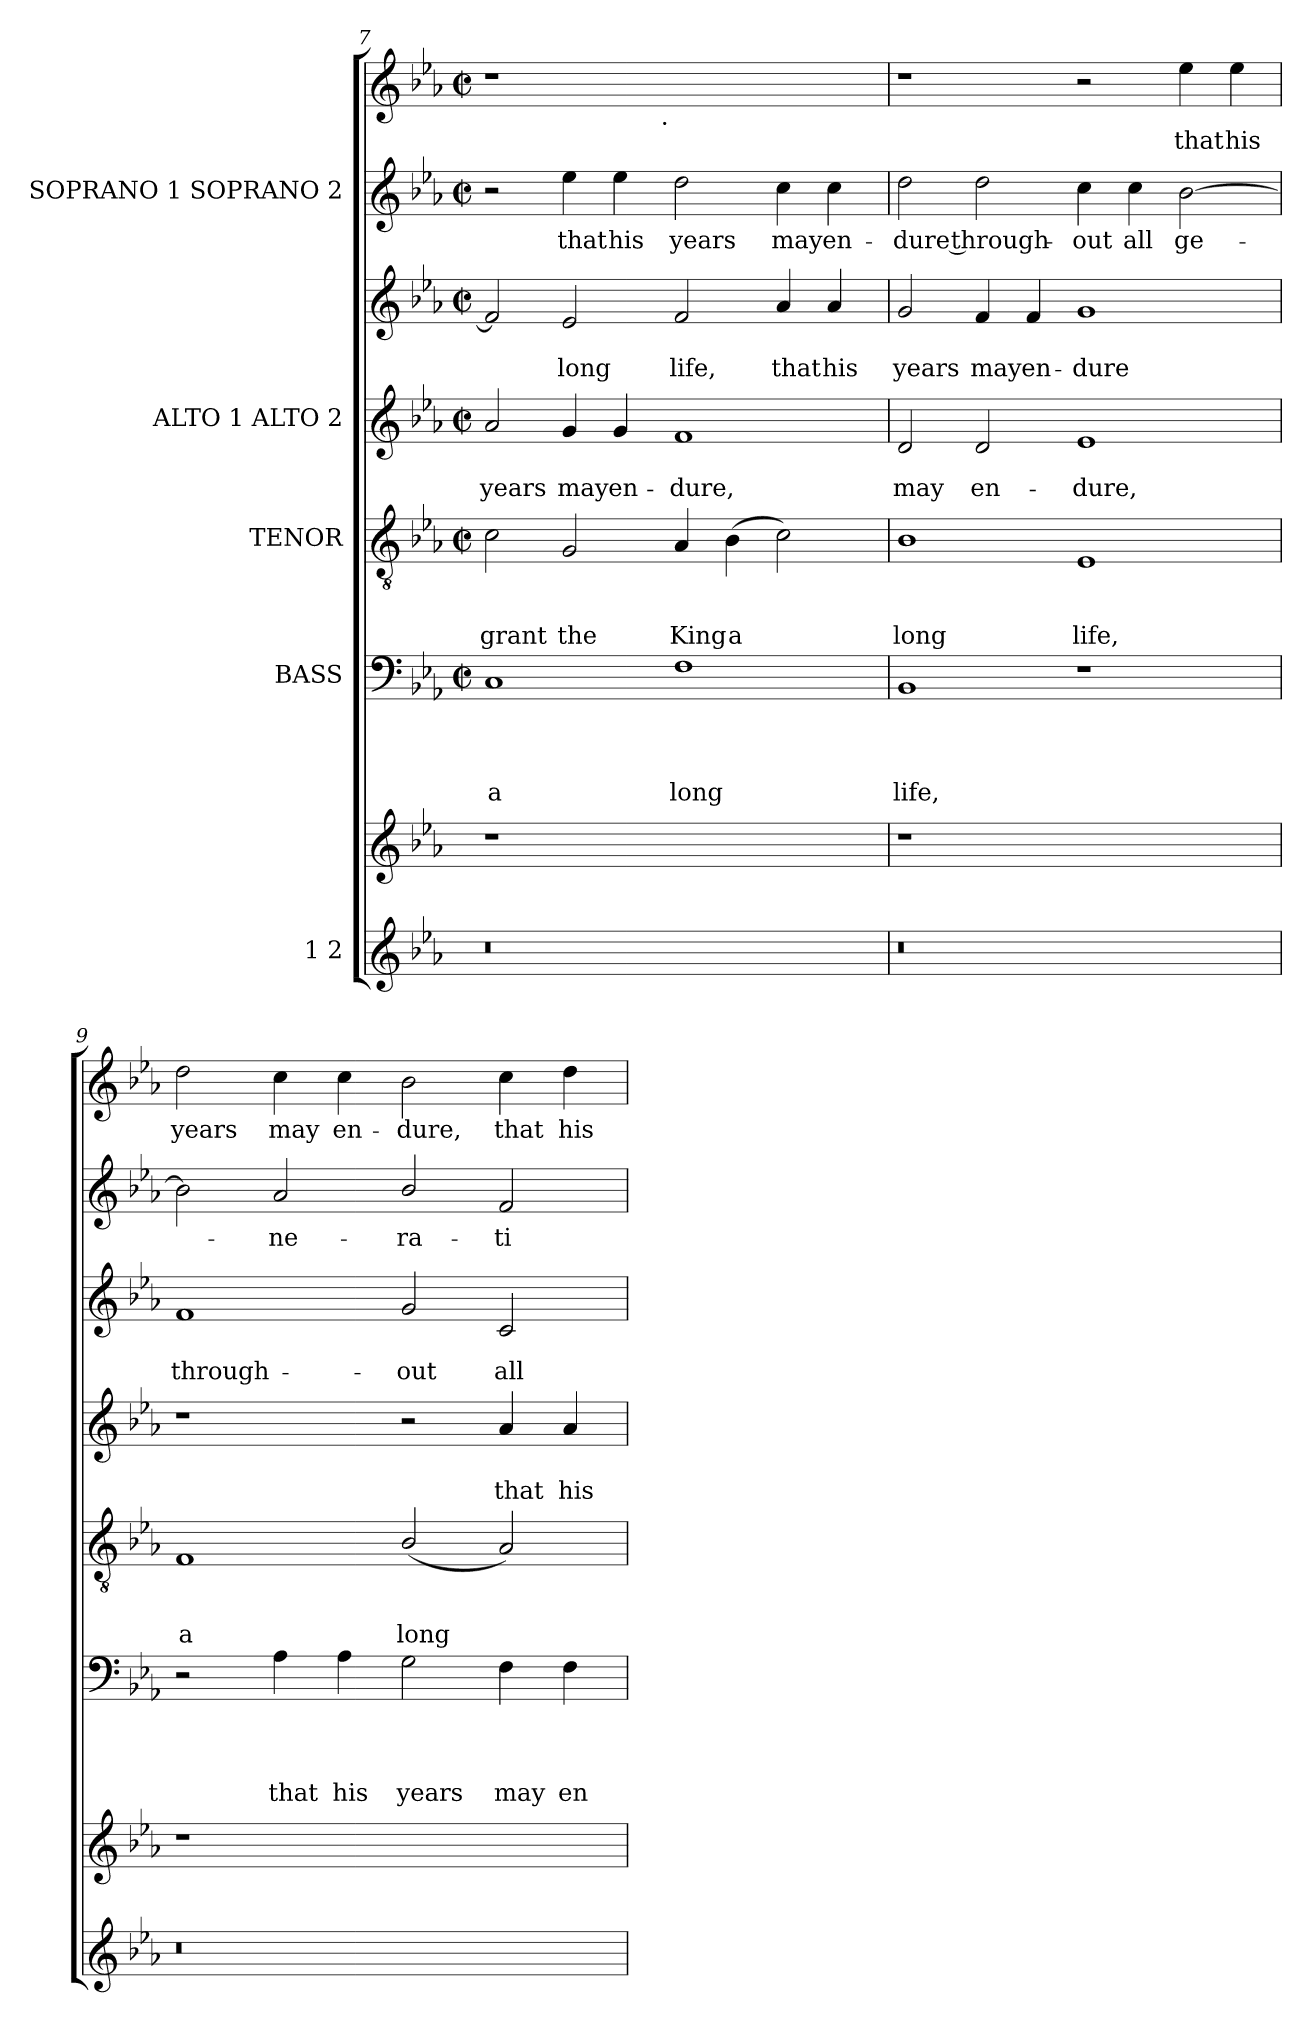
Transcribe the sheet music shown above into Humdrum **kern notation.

**kern	**kern	**kern	**text	**text	**text	**text	**kern	**text	**text	**text	**kern	**text	**text	**kern	**text	**text	**kern	**text	**kern	**text
*part5	*part5	*part4	*part4	*part4	*part4	*part4	*part3	*part3	*part3	*part3	*part2	*part2	*part2	*part2	*part2	*part2	*part1	*part1	*part1	*part1
*staff8	*staff7	*staff6	*staff6	*staff6	*staff6	*staff6	*staff5	*staff5	*staff5	*staff5	*staff4	*staff4	*staff4	*staff3	*staff3	*staff3	*staff2	*staff2	*staff1	*staff1
*I"1 2	*	*I"BASS	*	*	*	*	*I"TENOR	*	*	*	*I"ALTO 1 ALTO 2	*	*	*	*	*	*I"SOPRANO 1 SOPRANO 2	*	*	*
*clefG2	*clefG2	*clefF4	*	*	*	*	*clefGv2	*	*	*	*clefG2	*	*	*clefG2	*	*	*clefG2	*	*clefG2	*
*k[b-e-a-]	*k[b-e-a-]	*k[b-e-a-]	*	*	*	*	*k[b-e-a-]	*	*	*	*k[b-e-a-]	*	*	*k[b-e-a-]	*	*	*k[b-e-a-]	*	*k[b-e-a-]	*
*E-:	*E-:	*E-:	*	*	*	*	*E-:	*	*	*	*E-:	*	*	*E-:	*	*	*E-:	*	*E-:	*
*	*	*M2/2	*	*	*	*	*M2/2	*	*	*	*M2/2	*	*	*M2/2	*	*	*M2/2	*	*M2/2	*
*	*	*met(c|)	*	*	*	*	*met(c|)	*	*	*	*met(c|)	*	*	*met(c|)	*	*	*met(c|)	*	*met(c|)	*
=7	=7	=7	=7	=7	=7	=7	=7	=7	=7	=7	=7	=7	=7	=7	=7	=7	=7	=7	=7	=7
!	!	!	!	!	!	!LO:LY:b	!	!	!	!LO:LY:b	!	!	!LO:LY:b	!	!	!	!	!	!	!
*	*	*	*	*	*	*	*	*	*	*	*	*	*	*	*	*	*	*	*^	*
0r	1r	1C	.	.	.	a	2c\	.	.	grant	2a-/	.	years	2f/]	.	.	2r	.	1r	2ryy	.
!	!	!	!	!	!	!	!	!	!	!LO:LY:b	!	!	!LO:LY:b	!	!	!LO:LY:b	!	!LO:LY:b	!	!	!
.	.	.	.	.	.	.	2G/	.	.	the	4g/	.	may	2e-/	.	long	4ee-\	that	.	4...ryy	.
!	!	!	!	!	!	!	!	!	!	!	!	!	!LO:LY:b	!	!	!	!	!LO:LY:b	!	!	!
.	.	.	.	.	.	.	.	.	.	.	4g/	.	en-	.	.	.	4ee-\	his	.	.	.
!	!	!	!	!	!	!	!	!	!	!	!	!	!	!	!	!	!	!	!	!LO:TX:b:t=.	!
.	.	.	.	.	.	.	.	.	.	.	.	.	.	.	.	.	.	.	.	1ryy	.
!	!	!	!	!	!	!LO:LY:b	!	!	!	!LO:LY:b	!	!	!LO:LY:b	!	!	!LO:LY:b	!	!LO:LY:b	!	!	!
.	1ryy	1F	.	.	.	long	4A-/	.	.	King	1f	.	-dure,	2f/	.	life,	2dd\	years	1ryy	.	.
!	!	!	!	!	!	!	!	!	!	!LO:LY:b	!	!	!	!	!	!	!	!	!	!	!
.	.	.	.	.	.	.	(>4B-\	.	.	a	.	.	.	.	.	.	.	.	.	.	.
!	!	!	!	!	!	!	!	!	!	!	!	!	!	!	!	!LO:LY:b	!	!LO:LY:b	!	!	!
.	.	.	.	.	.	.	2c\)	.	.	.	.	.	.	4a-/	.	that	4cc\	may	.	.	.
!	!	!	!	!	!	!	!	!	!	!	!	!	!	!	!	!LO:LY:b	!	!LO:LY:b	!	!	!
.	.	.	.	.	.	.	.	.	.	.	.	.	.	4a-/	.	his	4cc\	en-	.	.	.
.	.	.	.	.	.	.	.	.	.	.	.	.	.	.	.	.	.	.	.	32ryy	.
=8	=8	=8	=8	=8	=8	=8	=8	=8	=8	=8	=8	=8	=8	=8	=8	=8	=8	=8	=8	=8	=8
!	!	!	!	!	!	!LO:LY:b	!	!	!	!LO:LY:b	!	!	!LO:LY:b	!	!	!LO:LY:b	!	!LO:LY:b	!	!	!
*	*	*	*	*	*	*	*	*	*	*	*	*	*	*	*	*	*	*	*v	*v	*
0r	1r	1BB-	.	.	.	life,	1B-	.	.	long	2d/	.	may	2g/	.	years	2dd\	dure through-	1r	.
!	!	!	!	!	!	!	!	!	!	!	!	!	!LO:LY:b	!	!	!LO:LY:b	!	!	!	!
.	.	.	.	.	.	.	.	.	.	.	2d/	.	en-	4f/	.	may	2dd\	.	.	.
!	!	!	!	!	!	!	!	!	!	!	!	!	!	!	!	!LO:LY:b	!	!	!	!
.	.	.	.	.	.	.	.	.	.	.	.	.	.	4f/	.	en-	.	.	.	.
!	!	!	!	!	!	!	!	!	!	!LO:LY:b	!	!	!LO:LY:b	!	!	!LO:LY:b	!	!LO:LY:b	!	!
.	1ryy	1r	.	.	.	.	1E-	.	.	life,	1e-	.	-dure,	1g	.	-dure	4cc\	-out	2r	.
!	!	!	!	!	!	!	!	!	!	!	!	!	!	!	!	!	!	!LO:LY:b	!	!
.	.	.	.	.	.	.	.	.	.	.	.	.	.	.	.	.	4cc\	all	.	.
!	!	!	!	!	!	!	!	!	!	!	!	!	!	!	!	!	!	!LO:LY:b	!	!LO:LY:b
.	.	.	.	.	.	.	.	.	.	.	.	.	.	.	.	.	[<2b-\	ge-	4ee-\	-that
!	!	!	!	!	!	!	!	!	!	!	!	!	!	!	!	!	!	!	!	!LO:LY:b
.	.	.	.	.	.	.	.	.	.	.	.	.	.	.	.	.	.	.	4ee-\	his
!!LO:LB:g=z
=9	=9	=9	=9	=9	=9	=9	=9	=9	=9	=9	=9	=9	=9	=9	=9	=9	=9	=9	=9	=9
!	!	!	!	!	!	!	!	!	!	!LO:LY:b	!	!	!	!	!	!LO:LY:b	!	!	!	!LO:LY:b
0r	1r	2r	.	.	.	.	1F	.	.	a	1r	.	.	1f	.	through-	2b-\]	.	2dd\	-years
!	!	!	!	!	!	!LO:LY:b	!	!	!	!	!	!	!	!	!	!	!	!LO:LY:b	!	!LO:LY:b
.	.	4A-\	.	.	.	that	.	.	.	.	.	.	.	.	.	.	2a-/	ne-	4cc\	may
!	!	!	!	!	!	!LO:LY:b	!	!	!	!	!	!	!	!	!	!	!	!	!	!LO:LY:b
.	.	4A-\	.	.	.	his	.	.	.	.	.	.	.	.	.	.	.	.	4cc\	en-
!	!	!	!	!	!	!LO:LY:b	!	!	!	!LO:LY:b	!	!	!	!	!	!LO:LY:b	!	!LO:LY:b	!	!LO:LY:b
.	1ryy	2G\	.	.	.	years	(<2B-/	.	.	long	2r	.	.	2g/	.	-out	2b-/	-ra-	2b-\	-dure,
!	!	!	!	!	!	!LO:LY:b	!	!	!	!	!	!	!LO:LY:b	!	!	!LO:LY:b	!	!LO:LY:b	!	!LO:LY:b
.	.	4F\	.	.	.	may	2A-/)	.	.	.	4a-/	.	that	2c/	.	all	2f/	-ti-	4cc\	that
!	!	!	!	!	!	!LO:LY:b	!	!	!	!	!	!	!LO:LY:b	!	!	!	!	!	!	!LO:LY:b
.	.	4F\	.	.	.	en-	.	.	.	.	4a-/	.	his	.	.	.	.	.	4dd\	his
=	=	=	=	=	=	=	=	=	=	=	=	=	=	=	=	=	=	=	=	=
*-	*-	*-	*-	*-	*-	*-	*-	*-	*-	*-	*-	*-	*-	*-	*-	*-	*-	*-	*-	*-
